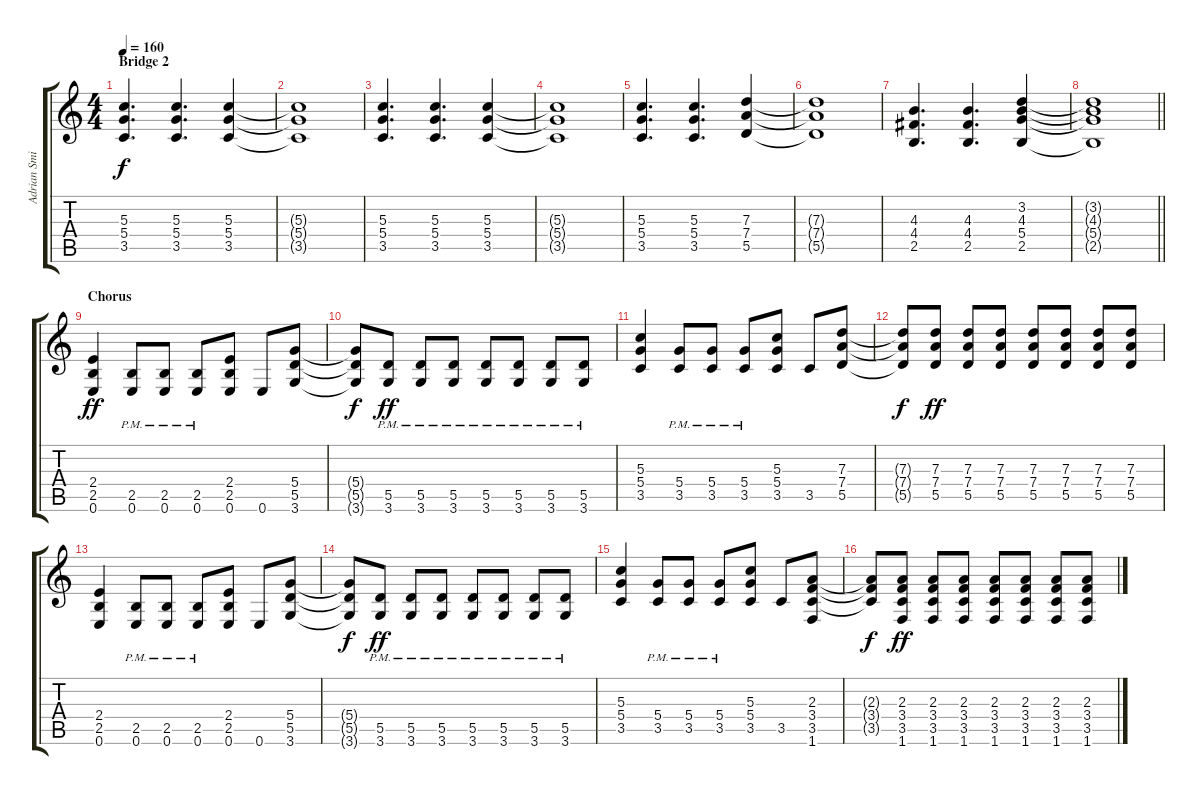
\track ("Adrian Smith" "Adrian Smi") {instrument electricguitarclean}
\staff {score tabs}
\tuning (E4 B3 G3 D3 A2 E2) {hide}
\ts (4 4)
\section ("" "Bridge 2")
\tempo 160
\clef g2
\ks c
(5.3 5.4 3.5).4{d dy f volume 10 instrument distortionguitar} (5.3 5.4 3.5).4{d} (5.3 5.4 3.5).4 |
(5.3{t} 5.4{t} 3.5{t}).1 |
(5.3 5.4 3.5).4{d} (5.3 5.4 3.5).4{d} (5.3 5.4 3.5).4 |
(5.3{t} 5.4{t} 3.5{t}).1 |
(5.3 5.4 3.5).4{d} (5.3 5.4 3.5).4{d} (7.3 7.4 5.5).4 |
(7.3{t} 7.4{t} 5.5{t}).1 |
(4.3 4.4 2.5).4{d} (4.3 4.4 2.5).4{d} (3.2 4.3 5.4 2.5).4 |
\barLineRight lightlight
(3.2{t} 4.3{t} 5.4{t} 2.5{t}).1 |
\section ("" "Chorus")
(2.4 2.5 0.6).4{dy ff} (2.5{pm} 0.6{pm}).8 (2.5{pm} 0.6{pm}).8 (2.5{pm} 0.6{pm}).8 (2.4 2.5 0.6).8 0.6.8 (5.4 5.5 3.6).8 |
(5.4{t} 5.5{t} 3.6{t}).8{dy f} (5.5{pm} 3.6{pm}).8{dy ff} (5.5{pm} 3.6{pm}).8 (5.5{pm} 3.6{pm}).8 (5.5{pm} 3.6{pm}).8 (5.5{pm} 3.6{pm}).8 (5.5{pm} 3.6{pm}).8 (5.5{pm} 3.6{pm}).8 |
(5.3 5.4 3.5).4 (5.4{pm} 3.5{pm}).8 (5.4{pm} 3.5{pm}).8 (5.4{pm} 3.5{pm}).8 (5.3 5.4 3.5).8 3.5.8 (7.3 7.4 5.5).8 |
(7.3{t} 7.4{t} 5.5{t}).8{dy f} (7.3 7.4 5.5).8{dy ff} (7.3 7.4 5.5).8 (7.3 7.4 5.5).8 (7.3 7.4 5.5).8 (7.3 7.4 5.5).8 (7.3 7.4 5.5).8 (7.3 7.4 5.5).8 |
(2.4 2.5 0.6).4 (2.5{pm} 0.6{pm}).8 (2.5{pm} 0.6{pm}).8 (2.5{pm} 0.6{pm}).8 (2.4 2.5 0.6).8 0.6.8 (5.4 5.5 3.6).8 |
(5.4{t} 5.5{t} 3.6{t}).8{dy f} (5.5{pm} 3.6{pm}).8{dy ff} (5.5{pm} 3.6{pm}).8 (5.5{pm} 3.6{pm}).8 (5.5{pm} 3.6{pm}).8 (5.5{pm} 3.6{pm}).8 (5.5{pm} 3.6{pm}).8 (5.5{pm} 3.6{pm}).8 |
(5.3 5.4 3.5).4 (5.4{pm} 3.5{pm}).8 (5.4{pm} 3.5{pm}).8 (5.4{pm} 3.5{pm}).8 (5.3 5.4 3.5).8 3.5.8 (2.3 3.4 3.5 1.6).8 |
(2.3{t} 3.4{t} 3.5{t}).8{dy f} (2.3 3.4 3.5 1.6).8{dy ff} (2.3 3.4 3.5 1.6).8 (2.3 3.4 3.5 1.6).8 (2.3 3.4 3.5 1.6).8 (2.3 3.4 3.5 1.6).8 (2.3 3.4 3.5 1.6).8 (2.3 3.4 3.5 1.6).8
